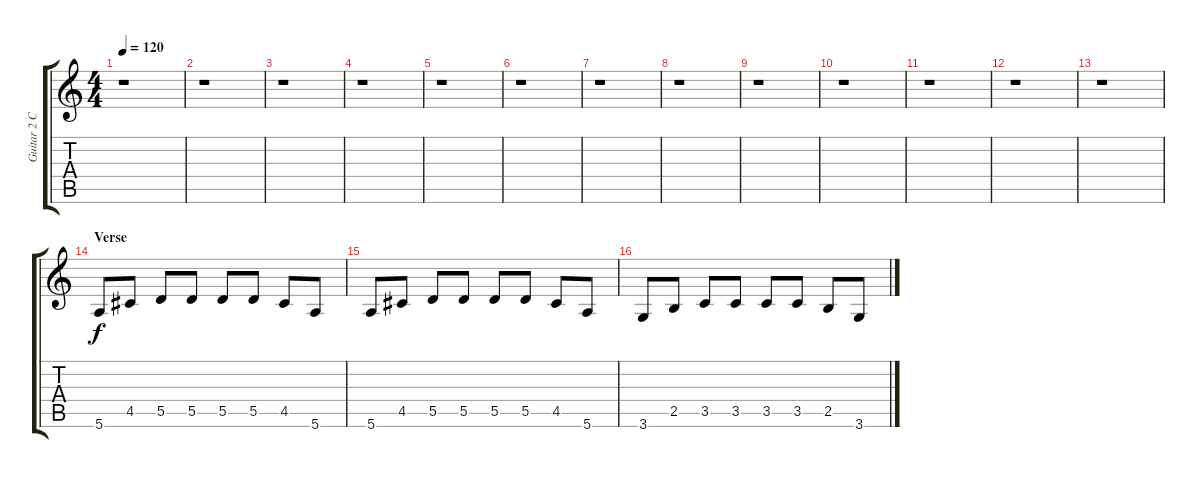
\track ("Guitar 2 Clean" "Guitar 2 C") {instrument electricguitarclean}
\staff {score tabs}
\tuning (E4 B3 G3 D3 A2 E2) {hide}
\ts (4 4)
\tempo 120
\clef g2
\ks c
r.1{dy f} |
r.1 |
r.1 |
r.1 |
r.1 |
r.1 |
r.1 |
r.1 |
r.1 |
r.1 |
r.1 |
r.1 |
r.1 |
\section ("" "Verse")
5.6.8 4.5.8 5.5.8 5.5.8 5.5.8 5.5.8 4.5.8 5.6.8 |
5.6.8 4.5.8 5.5.8 5.5.8 5.5.8 5.5.8 4.5.8 5.6.8 |
3.6.8 2.5.8 3.5.8 3.5.8 3.5.8 3.5.8 2.5.8 3.6.8
